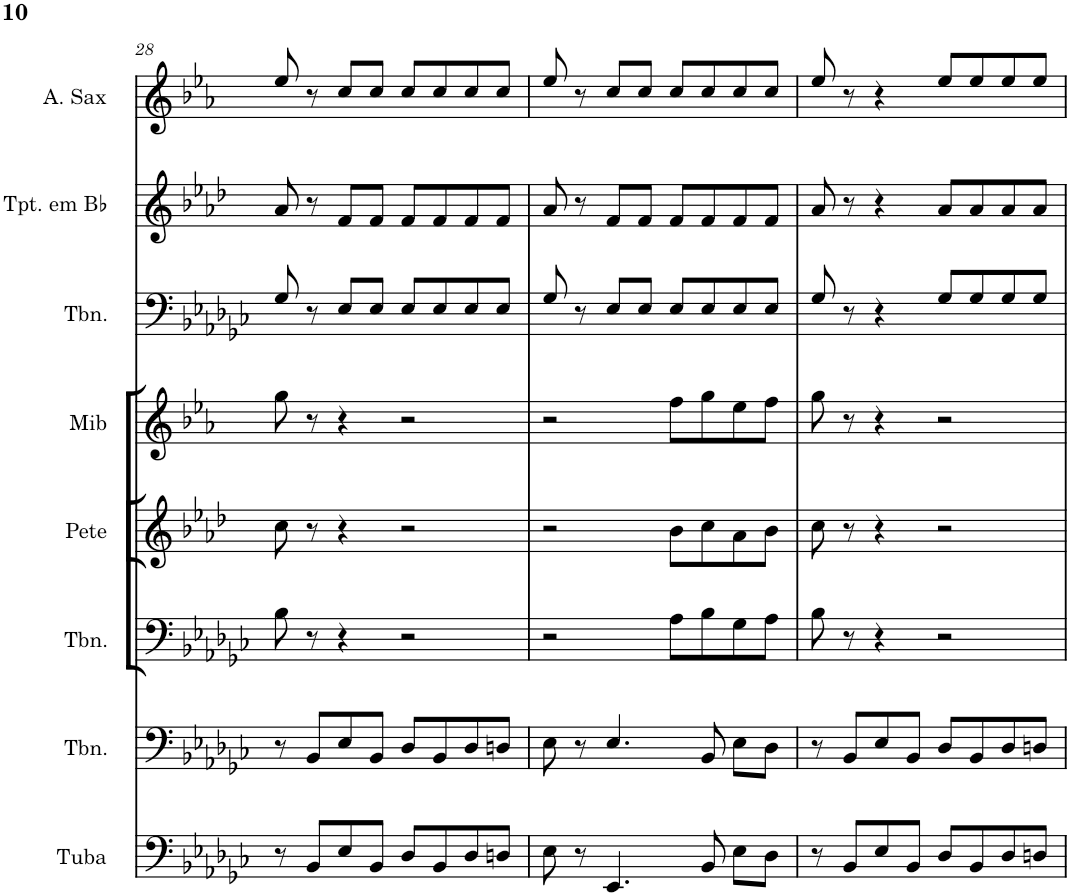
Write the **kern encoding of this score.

**kern	**kern	**kern	**kern	**kern	**kern	**kern	**kern
*part8	*part7	*part6	*part5	*part4	*part3	*part2	*part1
*staff8	*staff7	*staff6	*staff5	*staff4	*staff3	*staff2	*staff1
*I"Tuba	*I"Trombone	*I"Trombone	*I"Pete Pergunta	*I"Mib Resposta	*I"Trombone	*I"Trompete em Bb	*I"Saxofone Alto
*I'Tuba	*I'Tbn.	*I'Tbn.	*I'Pete	*I'Mib	*I'Tbn.	*I'Tpt. em Bb	*
!!LO:PB:g=z
*clefF4	*clefF4	*clefF4	*clefG2	*clefG2	*clefF4	*clefG2	*clefG2
*	*	*	*Trd1c2	*Trd5c9	*	*Trd1c2	*Trd5c9
*k[b-e-a-d-g-c-]	*k[b-e-a-d-g-c-]	*k[b-e-a-d-g-c-]	*k[b-e-a-d-]	*k[b-e-a-]	*k[b-e-a-d-g-c-]	*k[b-e-a-d-]	*k[b-e-a-]
*e-:	*e-:	*e-:	*f:	*c:	*e-:	*f:	*c:
*M4/4	*M4/4	*M4/4	*M4/4	*M4/4	*M4/4	*M4/4	*M4/4
=28	=28	=28	=28	=28	=28	=28	=28
8r	8r	8B-\	8cc\	8gg\	8G-/	8a-/	8ee-/
8BB-/L	8BB-/L	8r	8r	8r	8r	8r	8r
8E-/	8E-/	4r	4r	4r	8E-/L	8f/L	8cc/L
8BB-/J	8BB-/J	.	.	.	8E-/J	8f/J	8cc/J
8D-/L	8D-/L	2r	2r	2r	8E-/L	8f/L	8cc/L
8BB-/	8BB-/	.	.	.	8E-/	8f/	8cc/
8D-/	8D-/	.	.	.	8E-/	8f/	8cc/
8Dn/J	8Dn/J	.	.	.	8E-/J	8f/J	8cc/J
=29	=29	=29	=29	=29	=29	=29	=29
8E-\	8E-\	2r	2r	2r	8G-/	8a-/	8ee-/
8r	8r	.	.	.	8r	8r	8r
4.EE-/	4.E-/	.	.	.	8E-/L	8f/L	8cc/L
.	.	.	.	.	8E-/J	8f/J	8cc/J
.	.	8A-\L	8b-\L	8ff\L	8E-/L	8f/L	8cc/L
8BB-/	8BB-/	8B-\	8cc\	8gg\	8E-/	8f/	8cc/
8E-\L	8E-\L	8G-\	8a-\	8ee-\	8E-/	8f/	8cc/
8D-\J	8D-\J	8A-\J	8b-\J	8ff\J	8E-/J	8f/J	8cc/J
=30	=30	=30	=30	=30	=30	=30	=30
8r	8r	8B-\	8cc\	8gg\	8G-/	8a-/	8ee-/
8BB-/L	8BB-/L	8r	8r	8r	8r	8r	8r
8E-/	8E-/	4r	4r	4r	4r	4r	4r
8BB-/J	8BB-/J	.	.	.	.	.	.
8D-/L	8D-/L	2r	2r	2r	8G-/L	8a-/L	8ee-/L
8BB-/	8BB-/	.	.	.	8G-/	8a-/	8ee-/
8D-/	8D-/	.	.	.	8G-/	8a-/	8ee-/
8Dn/J	8Dn/J	.	.	.	8G-/J	8a-/J	8ee-/J
=	=	=	=	=	=	=	=
*-	*-	*-	*-	*-	*-	*-	*-
